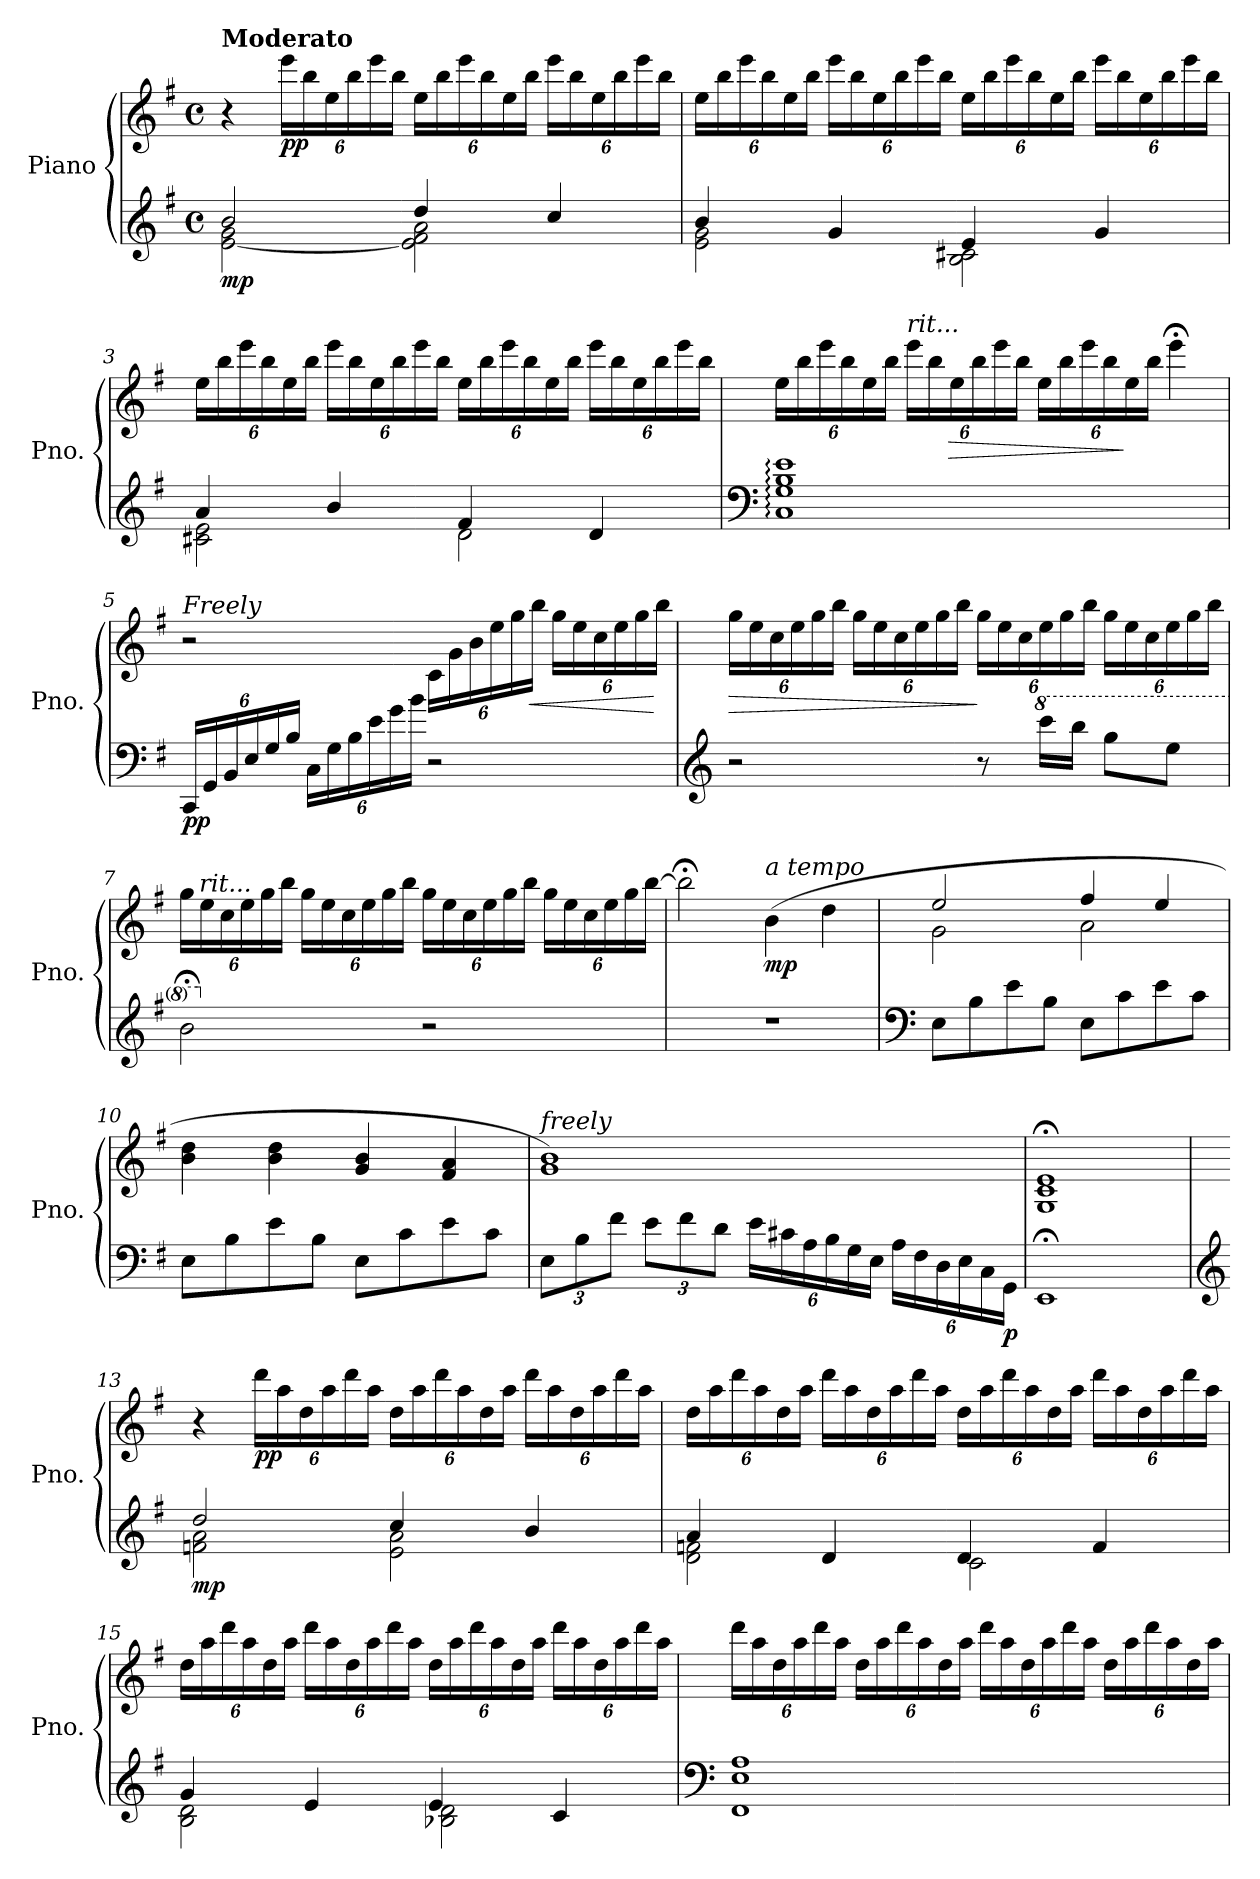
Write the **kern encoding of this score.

**kern	**kern	**dynam
*part1	*part1	*part1
*staff2	*staff1	*staff1/2
*I"Piano	*	*
*I'Pno.	*	*
*clefG2	*clefG2	*
*k[f#]	*k[f#]	*
*M4/4	*M4/4	*
*met(c)	*met(c)	*
=1	=1	=1
*^	*	*
!	!	!LO:TX:a:B:t=Moderato	!
!	!	!	!LO:DY:b=2
2b/	[2e\ 2g\	4r	mp
*	*	*Xbrackettup	*
!	!	!	!LO:DY:b
.	.	24eee\LL	pp
.	.	24bb\	.
.	.	24ee\	.
.	.	24bb\	.
.	.	24eee\	.
.	.	24bb\JJ	.
4dd/	2e\] 2f#\ 2a\	24ee\LL	.
.	.	24bb\	.
.	.	24eee\	.
.	.	24bb\	.
.	.	24ee\	.
.	.	24bb\JJ	.
4cc/	.	24eee\LL	.
.	.	24bb\	.
.	.	24ee\	.
.	.	24bb\	.
.	.	24eee\	.
.	.	24bb\JJ	.
=2	=2	=2	=2
4b/	2e\ 2g\	24ee\LL	.
.	.	24bb\	.
.	.	24eee\	.
.	.	24bb\	.
.	.	24ee\	.
.	.	24bb\JJ	.
4g/	.	24eee\LL	.
.	.	24bb\	.
.	.	24ee\	.
.	.	24bb\	.
.	.	24eee\	.
.	.	24bb\JJ	.
4e/	2B\ 2c#X\	24ee\LL	.
.	.	24bb\	.
.	.	24eee\	.
.	.	24bb\	.
.	.	24ee\	.
.	.	24bb\JJ	.
4g/	.	24eee\LL	.
.	.	24bb\	.
.	.	24ee\	.
.	.	24bb\	.
.	.	24eee\	.
.	.	24bb\JJ	.
!!LO:LB:g=z
=3	=3	=3	=3
4a/	2c#X\ 2e\	24ee\LL	.
.	.	24bb\	.
.	.	24eee\	.
.	.	24bb\	.
.	.	24ee\	.
.	.	24bb\JJ	.
4b/	.	24eee\LL	.
.	.	24bb\	.
.	.	24ee\	.
.	.	24bb\	.
.	.	24eee\	.
.	.	24bb\JJ	.
4f#/	2d\	24ee\LL	.
.	.	24bb\	.
.	.	24eee\	.
.	.	24bb\	.
.	.	24ee\	.
.	.	24bb\JJ	.
4d/	.	24eee\LL	.
.	.	24bb\	.
.	.	24ee\	.
.	.	24bb\	.
.	.	24eee\	.
.	.	24bb\JJ	.
*v	*v	*	*
=4	=4	=4
*clefF4	*	*
1C: 1G: 1B: 1e:	24ee\LL	.
.	24bb\	.
.	24eee\	.
.	24bb\	.
.	24ee\	.
.	24bb\JJ	.
!	!LO:TX:a:i:t=rit...	!
.	24eee\LL	.
.	24bb\	.
!	!	!LO:HP:b
.	24ee\	>
.	24bb\	.
.	24eee\	.
.	24bb\JJ	.
.	24ee\LL	.
.	24bb\	.
.	24eee\	.
.	24bb\	.
.	24ee\	]
.	24bb\JJ	.
.	4eee;<\	.
!!LO:LB:g=z
=5	=5	=5
*Xbrackettup	*	*
!	!LO:TX:a:i:t=Freely	!
!	!	!LO:DY:b=2
24CC/LL	2r	pp
24GG/	.	.
24BB/	.	.
24E/	.	.
24G/	.	.
24B/JJ	.	.
24C\LL	.	.
24G\	.	.
24B\	.	.
24e\	.	.
24g\	.	.
24b\JJ	.	.
2r	24c\LL	.
.	24g\	.
.	24b\	.
.	24ee\	.
.	24gg\	.
!	!	!LO:HP:b
.	24bb\JJ	<
.	24gg\LL	.
.	24ee\	.
.	24cc\	.
.	24ee\	.
.	24gg\	.
.	24bb\JJ	[
=6	=6	=6
*clefG2	*	*
!	!	!LO:HP:b
2r	24gg\LL	>
.	24ee\	.
.	24cc\	.
.	24ee\	.
.	24gg\	.
.	24bb\JJ	.
.	24gg\LL	.
.	24ee\	.
.	24cc\	.
.	24ee\	.
.	24gg\	.
.	24bb\JJ	.
8r	24gg\LL	]
.	24ee\	.
.	24cc\	.
*8va	*	*
16cccc\LL	24ee\	.
.	24gg\	.
16bbb\JJ	.	.
.	24bb\JJ	.
8ggg\L	24gg\LL	.
.	24ee\	.
.	24cc\	.
8eee\J	24ee\	.
.	24gg\	.
.	24bb\JJ	.
!!LO:LB:g=z
=7	=7	=7
2bb;<\	24gg\LL	.
!	!LO:TX:a:i:t=rit...	!
.	24ee\	.
.	24cc\	.
.	24ee\	.
.	24gg\	.
.	24bb\JJ	.
.	24gg\LL	.
.	24ee\	.
.	24cc\	.
.	24ee\	.
.	24gg\	.
.	24bb\JJ	.
*X8va	*	*
2r	24gg\LL	.
.	24ee\	.
.	24cc\	.
.	24ee\	.
.	24gg\	.
.	24bb\JJ	.
.	24gg\LL	.
.	24ee\	.
.	24cc\	.
.	24ee\	.
.	24gg\	.
.	[24bb\JJ	.
=8	=8	=8
1r	2bb;<\]	.
!	!LO:TX:a:i:t=a tempo	!
!	!	!LO:DY:b
.	(4b\	mp
.	4dd\	.
=9	=9	=9
*clefF4	*	*
*	*^	*
8E\L	2ee/	2g\	.
8B\	.	.	.
8e\	.	.	.
8B\J	.	.	.
8E\L	4ff#/	2a\	.
8c\	.	.	.
8e\	4ee/	.	.
8c\J	.	.	.
*	*v	*v	*
=10	=10	=10
8E\L	4b\ 4dd\	.
8B\	.	.
8e\	4b\ 4dd\	.
8B\J	.	.
8E\L	4g/ 4b/	.
8c\	.	.
8e\	4f#/ 4a/	.
8c\J	.	.
!!LO:LB:g=z
=11	=11	=11
!	!LO:TX:a:i:t=freely	!
12E\L	1g 1b)	.
12B\	.	.
12f#\J	.	.
12e\L	.	.
12f#\	.	.
12d\J	.	.
24e\LL	.	.
24c#X\	.	.
24A\	.	.
24B\	.	.
24G\	.	.
24E\JJ	.	.
24A\LL	.	.
24F#\	.	.
24D\	.	.
24E\	.	.
24C\	.	.
!	!	!LO:DY:b=2
24GG\JJ	.	p
=12	=12	=12
1EE;	1G;< 1c;< 1e;<	.
=13	=13	=13
*clefG2	*	*
*^	*	*
!	!	!	!LO:DY:b=2
2dd/	2fn\ 2a\	4r	mp
!	!	!	!LO:DY:b
.	.	24ddd\LL	pp
.	.	24aa\	.
.	.	24dd\	.
.	.	24aa\	.
.	.	24ddd\	.
.	.	24aa\JJ	.
4cc/	2e\ 2a\	24dd\LL	.
.	.	24aa\	.
.	.	24ddd\	.
.	.	24aa\	.
.	.	24dd\	.
.	.	24aa\JJ	.
4b/	.	24ddd\LL	.
.	.	24aa\	.
.	.	24dd\	.
.	.	24aa\	.
.	.	24ddd\	.
.	.	24aa\JJ	.
!!LO:LB:g=z
=14	=14	=14	=14
4a/	2d\ 2fn\	24dd\LL	.
.	.	24aa\	.
.	.	24ddd\	.
.	.	24aa\	.
.	.	24dd\	.
.	.	24aa\JJ	.
4d/	.	24ddd\LL	.
.	.	24aa\	.
.	.	24dd\	.
.	.	24aa\	.
.	.	24ddd\	.
.	.	24aa\JJ	.
4d/	2c\	24dd\LL	.
.	.	24aa\	.
.	.	24ddd\	.
.	.	24aa\	.
.	.	24dd\	.
.	.	24aa\JJ	.
4f/	.	24ddd\LL	.
.	.	24aa\	.
.	.	24dd\	.
.	.	24aa\	.
.	.	24ddd\	.
.	.	24aa\JJ	.
=15	=15	=15	=15
4g/	2B\ 2d\	24dd\LL	.
.	.	24aa\	.
.	.	24ddd\	.
.	.	24aa\	.
.	.	24dd\	.
.	.	24aa\JJ	.
4e/	.	24ddd\LL	.
.	.	24aa\	.
.	.	24dd\	.
.	.	24aa\	.
.	.	24ddd\	.
.	.	24aa\JJ	.
4e/	2B-X\ 2d\	24dd\LL	.
.	.	24aa\	.
.	.	24ddd\	.
.	.	24aa\	.
.	.	24dd\	.
.	.	24aa\JJ	.
4c/	.	24ddd\LL	.
.	.	24aa\	.
.	.	24dd\	.
.	.	24aa\	.
.	.	24ddd\	.
.	.	24aa\JJ	.
*v	*v	*	*
!!LO:LB:g=z
=16	=16	=16
*clefF4	*	*
1FF# 1E 1A	24ddd\LL	.
.	24aa\	.
.	24dd\	.
.	24aa\	.
.	24ddd\	.
.	24aa\JJ	.
.	24dd\LL	.
.	24aa\	.
.	24ddd\	.
.	24aa\	.
.	24dd\	.
.	24aa\JJ	.
.	24ddd\LL	.
.	24aa\	.
.	24dd\	.
.	24aa\	.
.	24ddd\	.
.	24aa\JJ	.
.	24dd\LL	.
.	24aa\	.
.	24ddd\	.
.	24aa\	.
.	24dd\	.
.	24aa\JJ	.
=	=	=
*-	*-	*-
